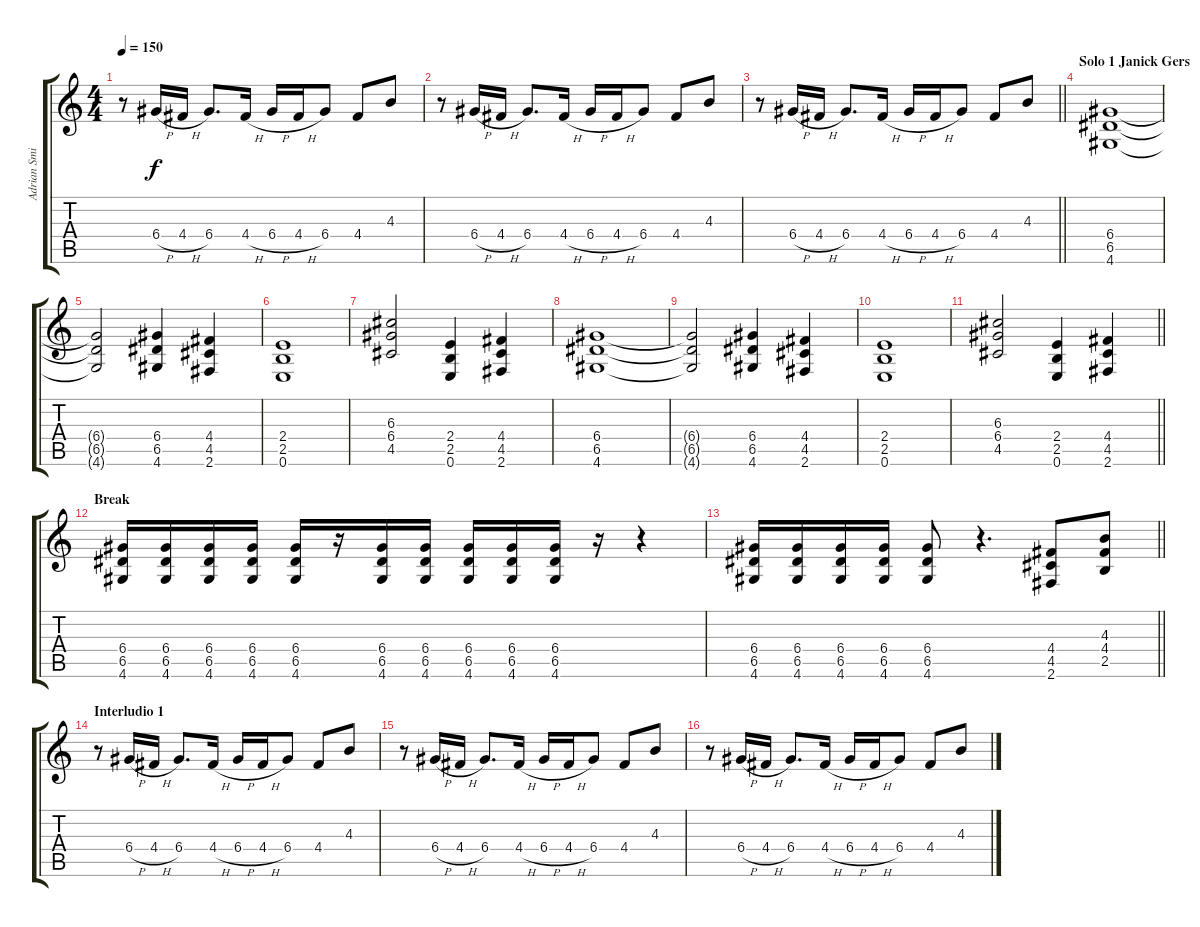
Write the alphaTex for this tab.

\track ("Adrian Smith" "Adrian Smi") {instrument distortionguitar}
\staff {score tabs}
\tuning (E4 B3 G3 D3 A2 E2) {hide}
\ts (4 4)
\tempo 150
\clef g2
\ks c
r.8{dy f} 6.4{h}.16 4.4{h}.16 6.4.8{d} 4.4{h}.16 6.4{h}.16 4.4{h}.16 6.4.8 4.4.8 4.3.8 |
r.8 6.4{h}.16 4.4{h}.16 6.4.8{d} 4.4{h}.16 6.4{h}.16 4.4{h}.16 6.4.8 4.4.8 4.3.8 |
\barLineRight lightlight
r.8 6.4{h}.16 4.4{h}.16 6.4.8{d} 4.4{h}.16 6.4{h}.16 4.4{h}.16 6.4.8 4.4.8 4.3.8 |
\section ("" "Solo 1 Janick Gers")
(6.4 6.5 4.6).1 |
(6.4{t} 6.5{t} 4.6{t}).2 (6.4 6.5 4.6).4 (4.4 4.5 2.6).4 |
(2.4 2.5 0.6).1 |
(6.3 6.4 4.5).2 (2.4 2.5 0.6).4 (4.4 4.5 2.6).4 |
(6.4 6.5 4.6).1 |
(6.4{t} 6.5{t} 4.6{t}).2 (6.4 6.5 4.6).4 (4.4 4.5 2.6).4 |
(2.4 2.5 0.6).1 |
\barLineRight lightlight
(6.3 6.4 4.5).2 (2.4 2.5 0.6).4 (4.4 4.5 2.6).4 |
\section ("" "Break")
(6.4 6.5 4.6).16 (6.4 6.5 4.6).16 (6.4 6.5 4.6).16 (6.4 6.5 4.6).16 (6.4 6.5 4.6).16 r.16 (6.4 6.5 4.6).16 (6.4 6.5 4.6).16 (6.4 6.5 4.6).16 (6.4 6.5 4.6).16 (6.4 6.5 4.6).16 r.16 r.4 |
\barLineRight lightlight
(6.4 6.5 4.6).16 (6.4 6.5 4.6).16 (6.4 6.5 4.6).16 (6.4 6.5 4.6).16 (6.4 6.5 4.6).8 r.4{d} (4.4 4.5 2.6).8 (4.3 4.4 2.5).8 |
\section ("" "Interludio 1")
r.8 6.4{h}.16 4.4{h}.16 6.4.8{d} 4.4{h}.16 6.4{h}.16 4.4{h}.16 6.4.8 4.4.8 4.3.8 |
r.8 6.4{h}.16 4.4{h}.16 6.4.8{d} 4.4{h}.16 6.4{h}.16 4.4{h}.16 6.4.8 4.4.8 4.3.8 |
r.8 6.4{h}.16 4.4{h}.16 6.4.8{d} 4.4{h}.16 6.4{h}.16 4.4{h}.16 6.4.8 4.4.8 4.3.8
